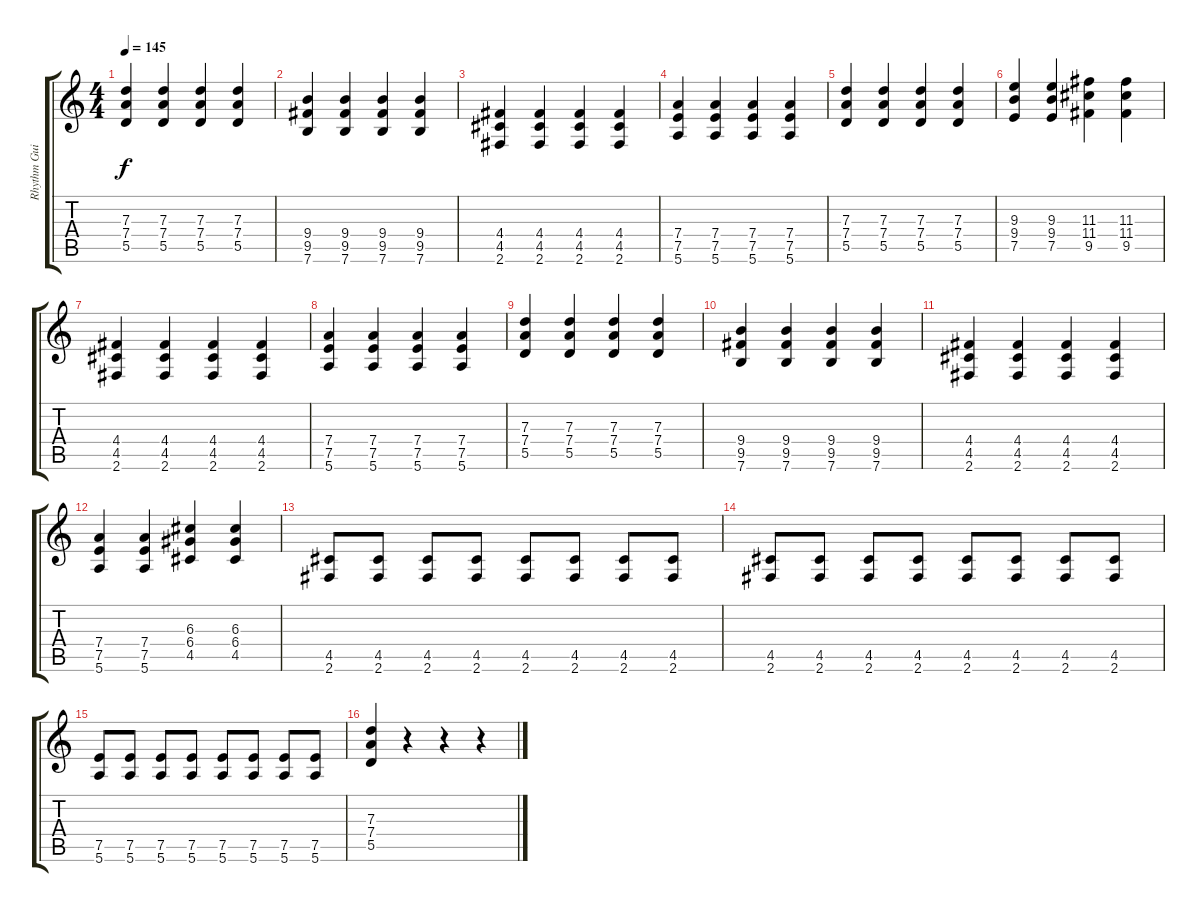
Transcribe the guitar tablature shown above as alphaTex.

\track ("Rhythm Guitar" "Rhythm Gui") {instrument distortionguitar}
\staff {score tabs}
\tuning (E4 B3 G3 D3 A2 E2) {hide}
\ts (4 4)
\tempo 145
\clef g2
\ks c
(7.3 7.4 5.5).4{dy f} (7.3 7.4 5.5).4 (7.3 7.4 5.5).4 (7.3 7.4 5.5).4 |
(9.4 9.5 7.6).4 (9.4 9.5 7.6).4 (9.4 9.5 7.6).4 (9.4 9.5 7.6).4 |
(4.4 4.5 2.6).4 (4.4 4.5 2.6).4 (4.4 4.5 2.6).4 (4.4 4.5 2.6).4 |
(7.4 7.5 5.6).4 (7.4 7.5 5.6).4 (7.4 7.5 5.6).4 (7.4 7.5 5.6).4 |
(7.3 7.4 5.5).4 (7.3 7.4 5.5).4 (7.3 7.4 5.5).4 (7.3 7.4 5.5).4 |
(9.3 9.4 7.5).4 (9.3 9.4 7.5).4 (11.3 11.4 9.5).4 (11.3 11.4 9.5).4 |
(4.4 4.5 2.6).4 (4.4 4.5 2.6).4 (4.4 4.5 2.6).4 (4.4 4.5 2.6).4 |
(7.4 7.5 5.6).4 (7.4 7.5 5.6).4 (7.4 7.5 5.6).4 (7.4 7.5 5.6).4 |
(7.3 7.4 5.5).4 (7.3 7.4 5.5).4 (7.3 7.4 5.5).4 (7.3 7.4 5.5).4 |
(9.4 9.5 7.6).4 (9.4 9.5 7.6).4 (9.4 9.5 7.6).4 (9.4 9.5 7.6).4 |
(4.4 4.5 2.6).4 (4.4 4.5 2.6).4 (4.4 4.5 2.6).4 (4.4 4.5 2.6).4 |
(7.4 7.5 5.6).4 (7.4 7.5 5.6).4 (6.3 6.4 4.5).4 (6.3 6.4 4.5).4 |
(4.5 2.6).8 (4.5 2.6).8 (4.5 2.6).8 (4.5 2.6).8 (4.5 2.6).8 (4.5 2.6).8 (4.5 2.6).8 (4.5 2.6).8 |
(4.5 2.6).8 (4.5 2.6).8 (4.5 2.6).8 (4.5 2.6).8 (4.5 2.6).8 (4.5 2.6).8 (4.5 2.6).8 (4.5 2.6).8 |
(7.5 5.6).8 (7.5 5.6).8 (7.5 5.6).8 (7.5 5.6).8 (7.5 5.6).8 (7.5 5.6).8 (7.5 5.6).8 (7.5 5.6).8 |
(7.3 7.4 5.5).4 r.4 r.4 r.4
